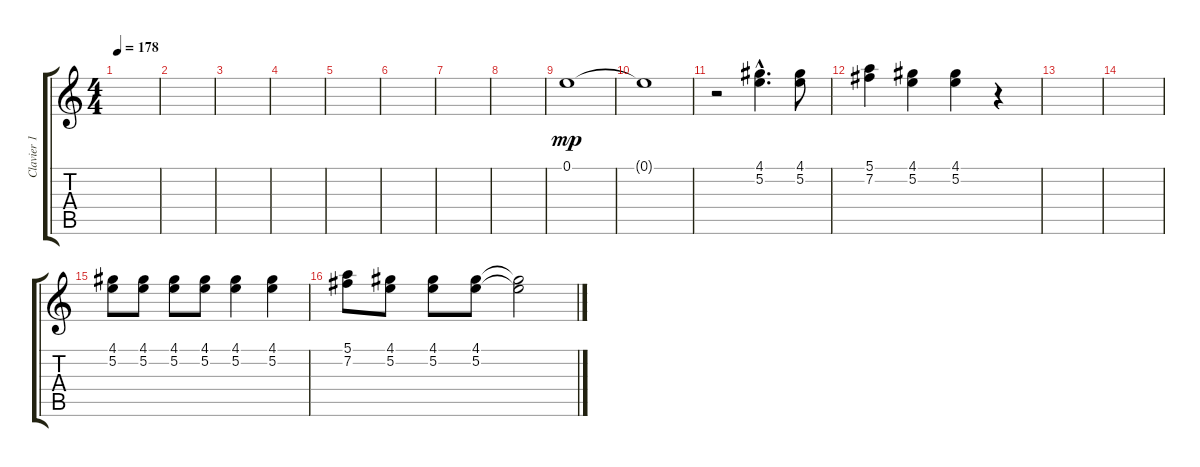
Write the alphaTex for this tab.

\track ("Clavier 1" "Clavier 1") {instrument accordion}
\staff {score tabs}
\tuning (E5 B4 G4 D4 A3 E3) {hide}
\ts (4 4)
\tempo 178
\clef g2
\ks c
|
|
|
|
|
|
|
|
0.1.1{dy mp} |
0.1{t}.1 |
r.2 (4.1{hac} 5.2{hac}).4{d} (4.1 5.2).8 |
(5.1 7.2).4 (4.1 5.2).4 (4.1 5.2).4 r.4 |
|
|
(4.1 5.2).8 (4.1 5.2).8 (4.1 5.2).8 (4.1 5.2).8 (4.1 5.2).4 (4.1 5.2).4 |
(5.1 7.2).8 (4.1 5.2).8 (4.1 5.2).8 (4.1 5.2).8 (4.1{t} 5.2{t}).2
